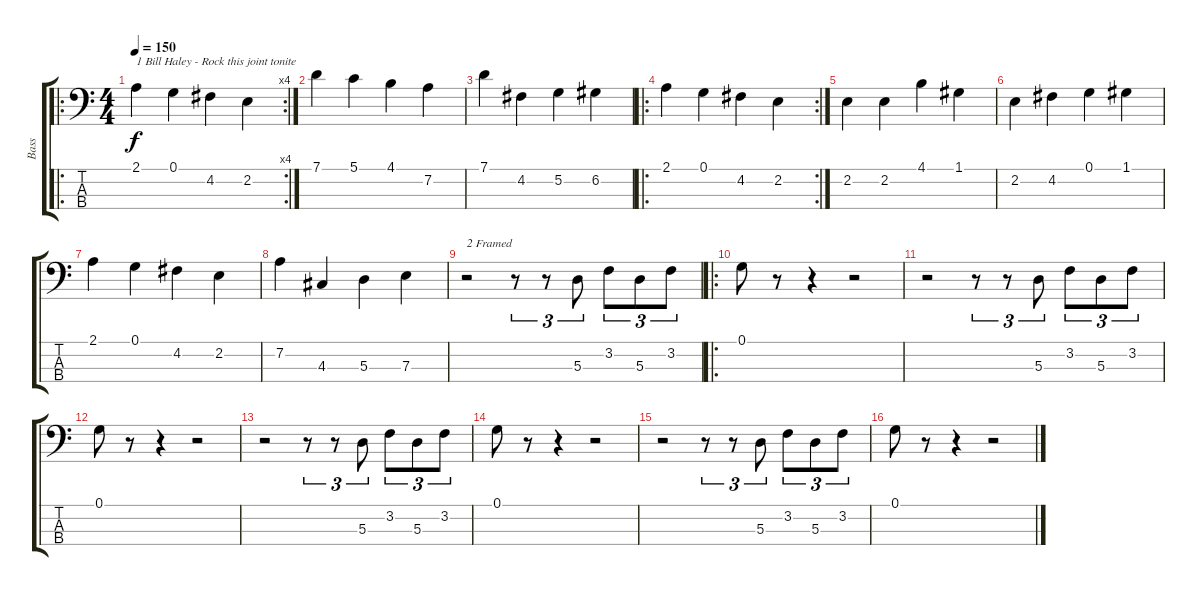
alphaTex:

\track ("Bass" "Bass") {instrument electricbassfinger}
\staff {score tabs}
\tuning (G2 D2 A1 E1) {hide}
\ro
\rc 4
\ts (4 4)
\tempo 150
\clef f4
\ks c
2.1.4{txt "1 Bill Haley - Rock this joint tonite" dy f instrument electricbassfinger} 0.1.4 4.2.4 2.2.4 |
7.1.4 5.1.4 4.1.4 7.2.4 |
7.1.4 4.2.4 5.2.4 6.2.4 |
\ro
\rc 2
2.1.4 0.1.4 4.2.4 2.2.4 |
2.2.4 2.2.4 4.1.4 1.1.4 |
2.2.4 4.2.4 0.1.4 1.1.4 |
2.1.4 0.1.4 4.2.4 2.2.4 |
7.2.4 4.3.4 5.3.4 7.3.4 |
r.2{txt "2 Framed"} r.8{tu (3 2)} r.8{tu (3 2)} 5.3.8{tu (3 2)} 3.2.8{tu (3 2)} 5.3.8{tu (3 2)} 3.2.8{tu (3 2)} |
\ro
0.1.8 r.8 r.4 r.2 |
r.2 r.8{tu (3 2)} r.8{tu (3 2)} 5.3.8{tu (3 2)} 3.2.8{tu (3 2)} 5.3.8{tu (3 2)} 3.2.8{tu (3 2)} |
0.1.8 r.8 r.4 r.2 |
r.2 r.8{tu (3 2)} r.8{tu (3 2)} 5.3.8{tu (3 2)} 3.2.8{tu (3 2)} 5.3.8{tu (3 2)} 3.2.8{tu (3 2)} |
0.1.8 r.8 r.4 r.2 |
r.2 r.8{tu (3 2)} r.8{tu (3 2)} 5.3.8{tu (3 2)} 3.2.8{tu (3 2)} 5.3.8{tu (3 2)} 3.2.8{tu (3 2)} |
0.1.8 r.8 r.4 r.2
